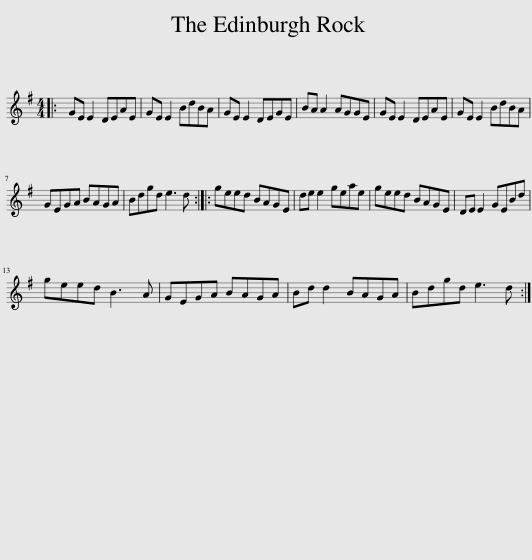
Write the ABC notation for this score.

X:1
L:1/8
M:4/4
I:linebreak $
K:Emin
V:1 treble
V:1
|: GE E2 DEAE | GE E2 BdBA | GE E2 DEGE | BA A2 AGGE | GE E2 DEAE | %5
 GE E2 BdBA |$ GEGA BAGA | Bdgd e3 d :: geed BAGE | de e2 geae | %10
 geed BAGE | DE E2 GEBd |$ geed B3 A | GEGA BAGA | Bd d2 BAGA | %15
 Bdgd e3 d :| %16
